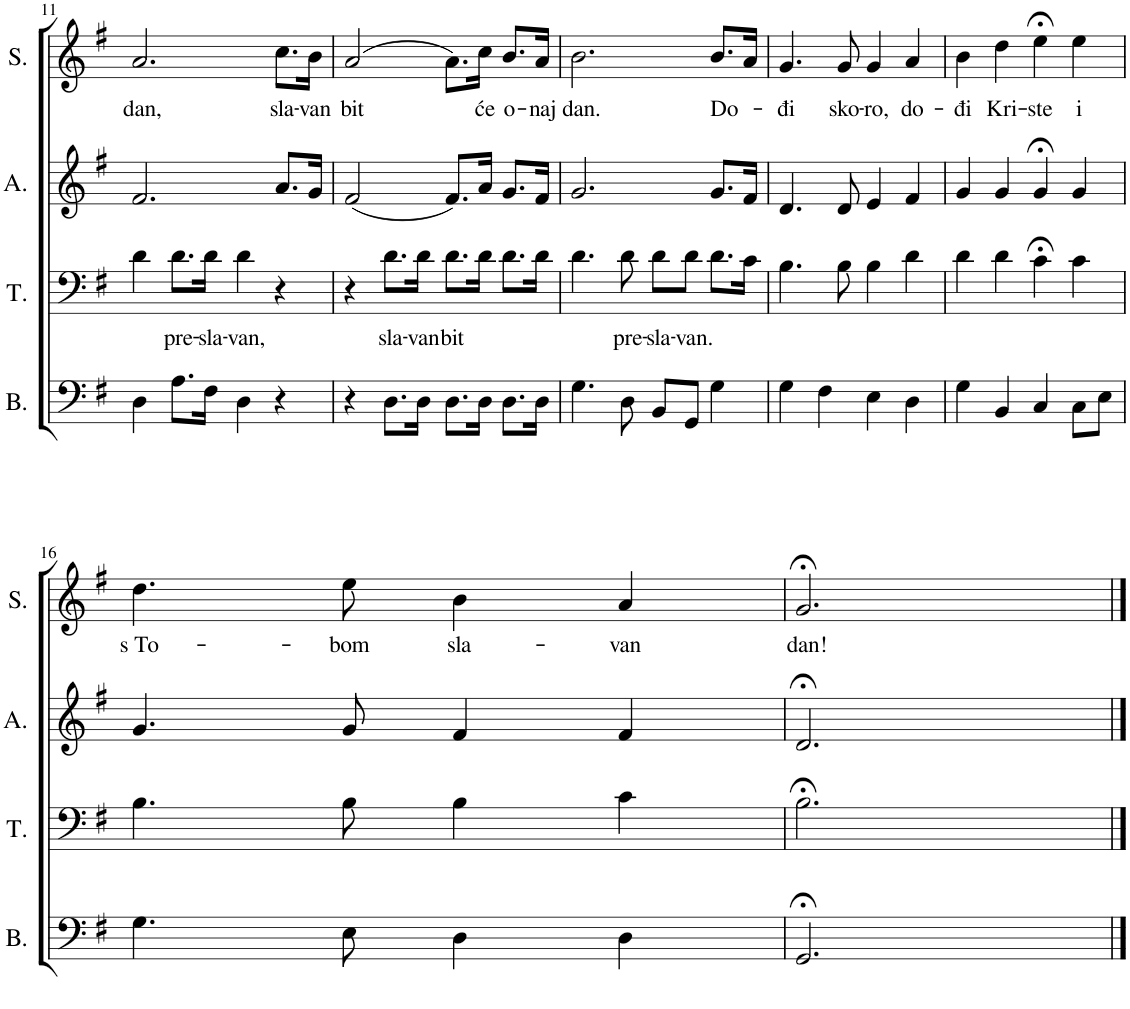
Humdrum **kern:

**kern	**kern	**text	**kern	**kern	**text
*part4	*part3	*part3	*part2	*part1	*part1
*staff4	*staff3	*staff3	*staff2	*staff1	*staff1
*I"Bass	*I"Tenor	*	*I"Alto	*I"Soprano	*
*I'B.	*I'T.	*	*I'A.	*I'S.	*
!!LO:PB:g=z
*clefF4	*clefF4	*	*clefG2	*clefG2	*
*k[f#]	*k[f#]	*	*k[f#]	*k[f#]	*
*M4/4	*M4/4	*	*M4/4	*M4/4	*
*met(c)	*met(c)	*	*met(c)	*met(c)	*
=11	=11	=11	=11	=11	=11
!	!	!	!	!	!LO:LY:b
4D\	4d\	.	2.f#/	2.a/	dan,
!	!	!LO:LY:b	!	!	!
8.A\L	8.d\L	pre-	.	.	.
!	!	!LO:LY:b	!	!	!
16F#\Jk	16d\Jk	-sla-	.	.	.
!	!	!LO:LY:b	!	!	!
4D\	4d\	-van,	.	.	.
!	!	!	!	!	!LO:LY:b
4r	4r	.	8.a/L	8.cc\L	sla-
!	!	!	!	!	!LO:LY:b
.	.	.	16g/Jk	16b\Jk	-van
=12	=12	=12	=12	=12	=12
!	!	!	!	!	!LO:LY:b
4r	4r	.	(2f#/	(2a/	bit
!	!	!LO:LY:b	!	!	!
8.D\L	8.d\L	sla-	.	.	.
!	!	!LO:LY:b	!	!	!
16D\Jk	16d\Jk	-van	.	.	.
!	!	!LO:LY:b	!	!	!
8.D\L	8.d\L	bit	8.f#/L)	8.a\L)	.
!	!	!	!	!	!LO:LY:b
16D\Jk	16d\Jk	.	16a/Jk	16cc\Jk	će
!	!	!	!	!	!LO:LY:b
8.D\L	8.d\L	.	8.g/L	8.b/L	o-
!	!	!	!	!	!LO:LY:b
16D\Jk	16d\Jk	.	16f#/Jk	16a/Jk	-naj
=13	=13	=13	=13	=13	=13
!	!	!	!	!	!LO:LY:b
4.G\	4.d\	.	2.g/	2.b\	dan.
!	!	!LO:LY:b	!	!	!
8D\	8d\	pre-	.	.	.
!	!	!LO:LY:b	!	!	!
8BB/L	8d\L	-sla-	.	.	.
!	!	!LO:LY:b	!	!	!
8GG/J	8d\J	-van.	.	.	.
!	!	!	!	!	!LO:LY:b
4G\	8.d\L	.	8.g/L	8.b/L	Do-
.	16c\Jk	.	16f#/Jk	16a/Jk	.
=14	=14	=14	=14	=14	=14
!	!	!	!	!	!LO:LY:b
4G\	4.B\	.	4.d/	4.g/	-đi
4F#\	.	.	.	.	.
!	!	!	!	!	!LO:LY:b
.	8B\	.	8d/	8g/	sko-
!	!	!	!	!	!LO:LY:b
4E\	4B\	.	4e/	4g/	-ro,
!	!	!	!	!	!LO:LY:b
4D\	4d\	.	4f#/	4a/	do-
=15	=15	=15	=15	=15	=15
!	!	!	!	!	!LO:LY:b
4G\	4d\	.	4g/	4b\	-đi
!	!	!	!	!	!LO:LY:b
4BB/	4d\	.	4g/	4dd\	Kri-
!	!	!	!	!	!LO:LY:b
4C/	4c;<\	.	4g;</	4ee;<\	-ste
!	!	!	!	!	!LO:LY:b
8C\L	4c\	.	4g/	4ee\	i
8E\J	.	.	.	.	.
!!LO:LB:g=z
=16	=16	=16	=16	=16	=16
!	!	!	!	!	!LO:LY:b
4.G\	4.B\	.	4.g/	4.dd\	s To-
!	!	!	!	!	!LO:LY:b
8E\	8B\	.	8g/	8ee\	-bom
!	!	!	!	!	!LO:LY:b
4D\	4B\	.	4f#/	4b\	sla-
!	!	!	!	!	!LO:LY:b
4D\	4c\	.	4f#/	4a/	-van
=17	=17	=17	=17	=17	=17
!	!	!	!	!	!LO:LY:b
2.GG;</	2.B;<\	.	2.d;</	2.g;</	dan!
==	==	==	==	==	==
*-	*-	*-	*-	*-	*-
